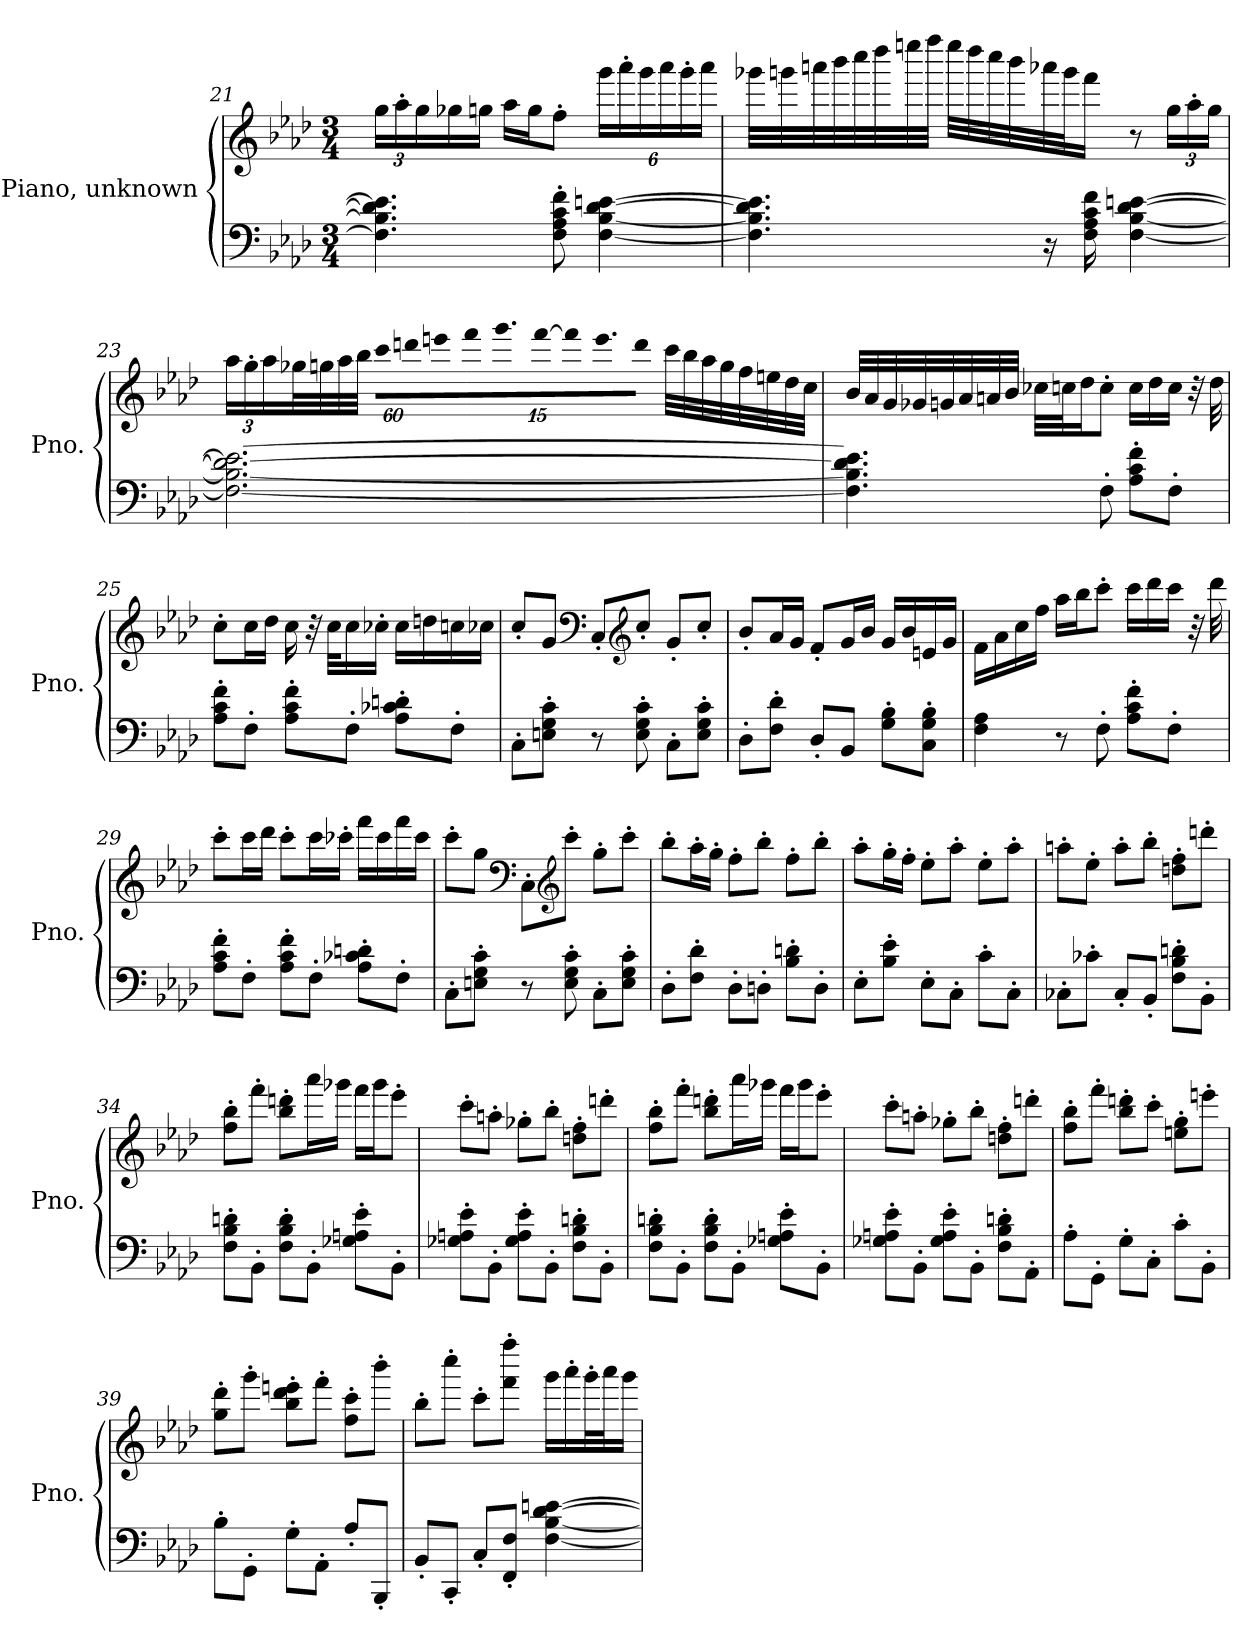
**kern	**kern
*part1	*part1
*staff2	*staff1
*I"Piano, unknown	*
*I'Pno.	*
*clefF4	*clefG2
*k[b-e-a-d-]	*k[b-e-a-d-]
*M3/4	*M3/4
*	*Xbrackettup
=21	=21
4.F\] 4.B-\] 4.d-\] 4.e\]	24gg\LL
.	24aa-'\
.	24gg\
.	16gg-X\
.	16ggn\JJ
.	16aa-\LL
.	16gg\J
8F\' 8A-\' 8c\' 8f\'	8ff'\J
[4F\ [4B-\ [4d-\ [4en\	24ggg\LL
.	24aaa-'\
.	24ggg\
.	24aaa-\
.	24ggg'\
.	24aaa-\JJ
!!LO:LB:g=z
=22	=22
4.F\] 4.B-\] 4.d-\] 4.e\]	32ggg-X\LLL
.	32gggn\
.	32aaan\
.	32bbb-\
.	32cccc\
.	32dddd-\
.	32eeeen\
.	32ffff\JJJ
.	32eeee\LLL
.	32dddd-\
.	32cccc\
.	32bbb-\
16r	32aaa-X\
.	32ggg\J
16F\ 16A-\ 16c\ 16f\	16fff\JJ
[4F\ [4B-\ [4d-\ [4en\	8r
.	24gg\LL
.	24aa-'\
.	24gg\JJ
!!LO:LB:g=z
=23	=23
2.F\_ 2.B-\_ 2.d-\_ 2.e\_	24aa-\LL
.	24gg'\
.	24aa-\
.	32gg-X\L
.	32ggn\
.	32aa-\
.	32bb-\JJJ
!	!LO:N:vis=32
.	1920%53ccc\LLL
!	!LO:N:vis=32
.	1920%53dddn\
.	1920ryy
!	!LO:N:vis=32
.	1920%53eeen\
!	!LO:N:vis=32
.	1920%53fff\
.	36.ggg\
!	!LO:N:vis=64
.	[640%9fff\L
!	!LO:N:vis=64
.	640%9fff\J]
.	36.eee\
!	!LO:N:vis=32
.	1920%53ddd\JJJ
.	32ccc\LLL
.	32bb-\
.	32aa-\
.	32gg\
.	32ff\
.	32een\
.	32dd-\
.	32cc\JJJ
!!LO:LB:g=z
=24	=24
4.F\] 4.B-\] 4.d-\] 4.e\]	32b-/LLL
.	32a-/
.	32g/
.	32g-X/
.	32gn/
.	32a-/
.	32an/
.	32b-/JJJ
.	32cc-X\LLL
.	32ccn\J
.	16dd-\J
8F'\	8cc'\J
8A-\' 8c\' 8f\'L	16cc\LL
.	16dd-\
8F'\J	16cc\JJ
.	32r
.	32dd-\
=25	=25
8A-\' 8c\' 8f\'L	8cc'\L
8F'\J	16cc\L
.	16dd-\JJ
8A-\' 8c\' 8f\'L	16cc\
.	32r
.	32cc\KLL
8F'\J	16cc\
.	16cc-X'\JJ
8A-\' 8c-X\' 8dn\'L	16cc-\LL
.	16ddn\
8F'\J	16ccn\
.	16cc-X\JJ
!!LO:LB:g=z
=26	=26
8C'\L	8cc'/L
8En\' 8G\' 8c\'J	8g/J
*	*clefF4
8r	8C'/L
*	*clefG2
8E\' 8G\' 8c\'	8cc'/J
8C'\L	8g'/L
8E\' 8G\' 8c\'J	8cc'/J
=27	=27
8D-'\L	8b-'/L
8F\' 8d-\'J	16a-/L
.	16g/JJ
8D-'/L	8f'/L
8BB-/J	16g/L
.	16b-/JJ
8G\' 8B-\'L	16g/LL
.	16b-/
8C\' 8G\' 8B-\'J	16en/
.	16g/JJ
=28	=28
4F\ 4A-\	16f\LL
.	16a-\
.	16cc\
.	16ff\JJ
8r	16aa-\LL
.	16bb-\J
8F'\	8ccc'\J
8A-\' 8c\' 8f\'L	16ccc\LL
.	16ddd-\
8F'\J	16ccc\JJ
.	32r
.	32ddd-\
!!LO:LB:g=z
=29	=29
8A-\' 8c\' 8f\'L	8ccc'\L
8F'\J	16ccc\L
.	16ddd-\JJ
8A-\' 8c\' 8f\'L	8ccc'\L
8F'\J	16ccc\L
.	16ccc-X'\JJ
8A-\' 8c-X\' 8dn\'L	16fff\LL
.	16ccc-\
8F'\J	16fff\
.	16ccc-\JJ
=30	=30
8C'\L	8ccc'\L
8En\' 8G\' 8c\'J	8gg\J
*	*clefF4
8r	8C'\L
*	*clefG2
8E\' 8G\' 8c\'	8ccc'\J
8C'\L	8gg'\L
8E\' 8G\' 8c\'J	8ccc'\J
=31	=31
8D-'\L	8bb-'\L
8F\' 8d-\'J	16aa-'\L
.	16gg'\JJ
8D-'\L	8ff'\L
8Dn'\J	8bb-'\J
8B-\' 8dn\'L	8ff'\L
8D'\J	8bb-'\J
=32	=32
8E-'\L	8aa-'\L
8B-\' 8e-\'J	16gg'\L
.	16ff'\JJ
8E-'\L	8ee-'\L
8C'\J	8aa-'\J
8c'\L	8ee-'\L
8C'\J	8aa-'\J
!!LO:PB:g=z
=33	=33
8C-X'\L	8aan'\L
8c-X'\J	8ee-'\J
8C-'/L	8aa'\L
8BB-'/J	8bb-'\J
8F\' 8B-\' 8dn\'L	8ddn\' 8ff\'L
8BB-'\J	8dddn'\J
=34	=34
8F\' 8B-\' 8dn\'L	8ff\' 8bb-\'L
8BB-'\J	8fff'\J
8F\' 8B-\' 8d\'L	8bb-\' 8dddn\'L
8BB-'\J	16aaa-\L
.	16ggg-X\JJ
8G-X\' 8An\' 8e-\'L	16fff\LL
.	16ggg-\J
8BB-'\J	8eee-'\J
=35	=35
8G-X\' 8An\' 8e-\'L	8ccc'\L
8BB-'\J	8aan'\J
8G-\' 8A\' 8e-\'L	8gg-X'\L
8BB-'\J	8bb-'\J
8F\' 8B-\' 8dn\'L	8ddn\' 8ff\'L
8BB-'\J	8dddn'\J
!!LO:LB:g=z
=36	=36
8F\' 8B-\' 8dn\'L	8ff\' 8bb-\'L
8BB-'\J	8fff'\J
8F\' 8B-\' 8d\'L	8bb-\' 8dddn\'L
8BB-'\J	16aaa-\L
.	16ggg-X\JJ
8G-X\' 8An\' 8e-\'L	16fff\LL
.	16ggg-\J
8BB-'\J	8eee-'\J
=37	=37
8G-X\' 8An\' 8e-\'L	8ccc'\L
8BB-'\J	8aan'\J
8G-\' 8A\' 8e-\'L	8gg-X'\L
8BB-'\J	8bb-'\J
8F\' 8B-\' 8dn\'L	8ddn\' 8ff\'L
8AA-'\J	8dddn'\J
=38	=38
8A-'\L	8ff\' 8bb-\'L
8GG'\J	8fff'\J
8G'\L	8bb-\' 8dddn\'L
8C'\J	8ccc'\J
8c'\L	8een\' 8gg\'L
8BB-'\J	8eeen'\J
=39	=39
8B-'\L	8gg\' 8ddd-\'L
8GG'\J	8ggg'\J
8G'\L	8bb-\' 8ddd-\' 8eeen\'L
8AA-'\J	8fff'\J
8A-'/L	8ff\' 8ccc\'L
8BBB-'/J	8bbb-'\J
!!LO:LB:g=z
=40	=40
8BB-'/L	8bb-'\L
8CC'/J	8cccc'\J
8C'/L	8ccc'\L
8FF/' 8F/'J	8fff\' 8ffff\'J
[4F\ [4B-\ [4d-\ [4en\	16ggg\LL
.	16aaa-'\
.	32ggg'\L
.	32aaa-\J
.	16ggg\JJ
=	=
*-	*-
